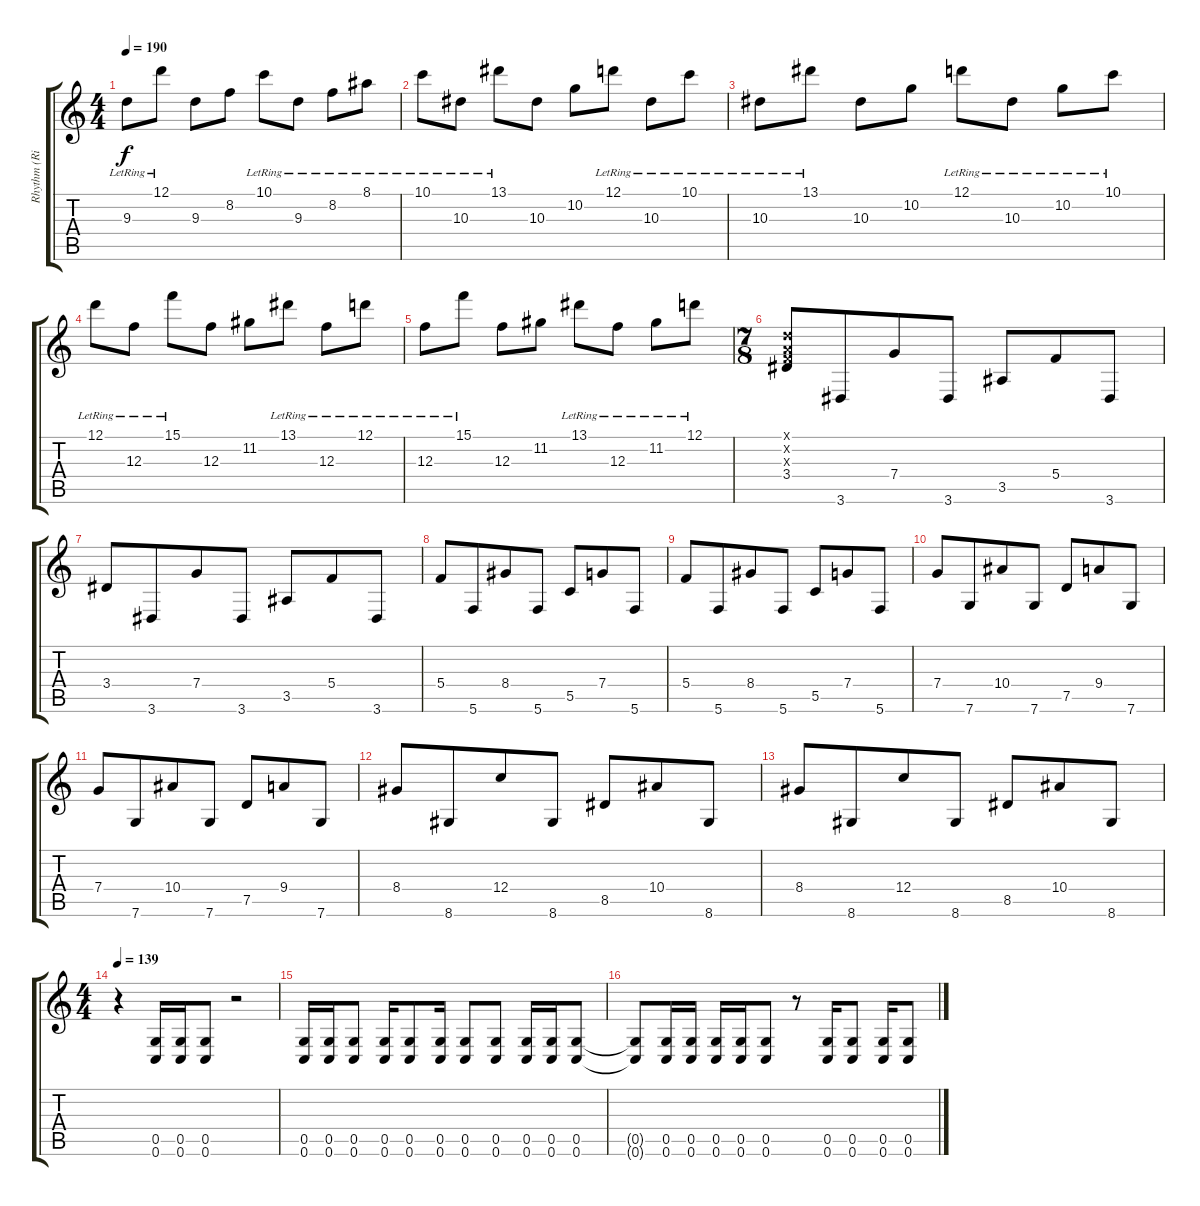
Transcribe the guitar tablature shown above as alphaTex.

\track ("Rhythm (Right)" "Rhythm (Ri") {instrument distortionguitar}
\staff {score tabs}
\tuning (D4 A3 F3 C3 G2 C2) {hide}
\ts (4 4)
\tempo 190
\clef g2
\ks c
9.3{lr}.8{dy f} 12.1{lr}.8 9.3.8 8.2.8 10.1{lr}.8 9.3{lr}.8 8.2{lr}.8 8.1{lr}.8 |
10.1{lr}.8 10.3{lr}.8 13.1{lr}.8 10.3.8 10.2.8 12.1{lr}.8 10.3{lr}.8 10.1{lr}.8 |
10.3{lr}.8 13.1{lr}.8 10.3.8 10.2.8 12.1{lr}.8 10.3{lr}.8 10.2{lr}.8 10.1{lr}.8 |
12.1{lr}.8 12.3{lr}.8 15.1{lr}.8 12.3.8 11.2.8 13.1{lr}.8 12.3{lr}.8 12.1{lr}.8 |
12.3{lr}.8 15.1{lr}.8 12.3.8 11.2.8 13.1{lr}.8 12.3{lr}.8 11.2{lr}.8 12.1{lr}.8 |
\ts (7 8)
(0.1{x} 0.2{x} 0.3{x} 3.4).8 3.6.8 7.4.8 3.6.8 3.5.8 5.4.8 3.6.8 |
3.4.8 3.6.8 7.4.8 3.6.8 3.5.8 5.4.8 3.6.8 |
5.4.8 5.6.8 8.4.8 5.6.8 5.5.8 7.4.8 5.6.8 |
5.4.8 5.6.8 8.4.8 5.6.8 5.5.8 7.4.8 5.6.8 |
7.4.8 7.6.8 10.4.8 7.6.8 7.5.8 9.4.8 7.6.8 |
7.4.8 7.6.8 10.4.8 7.6.8 7.5.8 9.4.8 7.6.8 |
8.4.8 8.6.8 12.4.8 8.6.8 8.5.8 10.4.8 8.6.8 |
8.4.8 8.6.8 12.4.8 8.6.8 8.5.8 10.4.8 8.6.8 |
\ts (4 4)
\tempo 139
r.4 (0.5 0.6).16 (0.5 0.6).16 (0.5 0.6).8 r.2 |
(0.5 0.6).16 (0.5 0.6).16 (0.5 0.6).8 (0.5 0.6).16 (0.5 0.6).8 (0.5 0.6).16 (0.5 0.6).8 (0.5 0.6).8 (0.5 0.6).16 (0.5 0.6).16 (0.5 0.6).8 |
(0.5{t} 0.6{t}).8 (0.5 0.6).16 (0.5 0.6).16 (0.5 0.6).16 (0.5 0.6).16 (0.5 0.6).8 r.8 (0.5 0.6).16 (0.5 0.6).8 (0.5 0.6).16 (0.5 0.6).8
